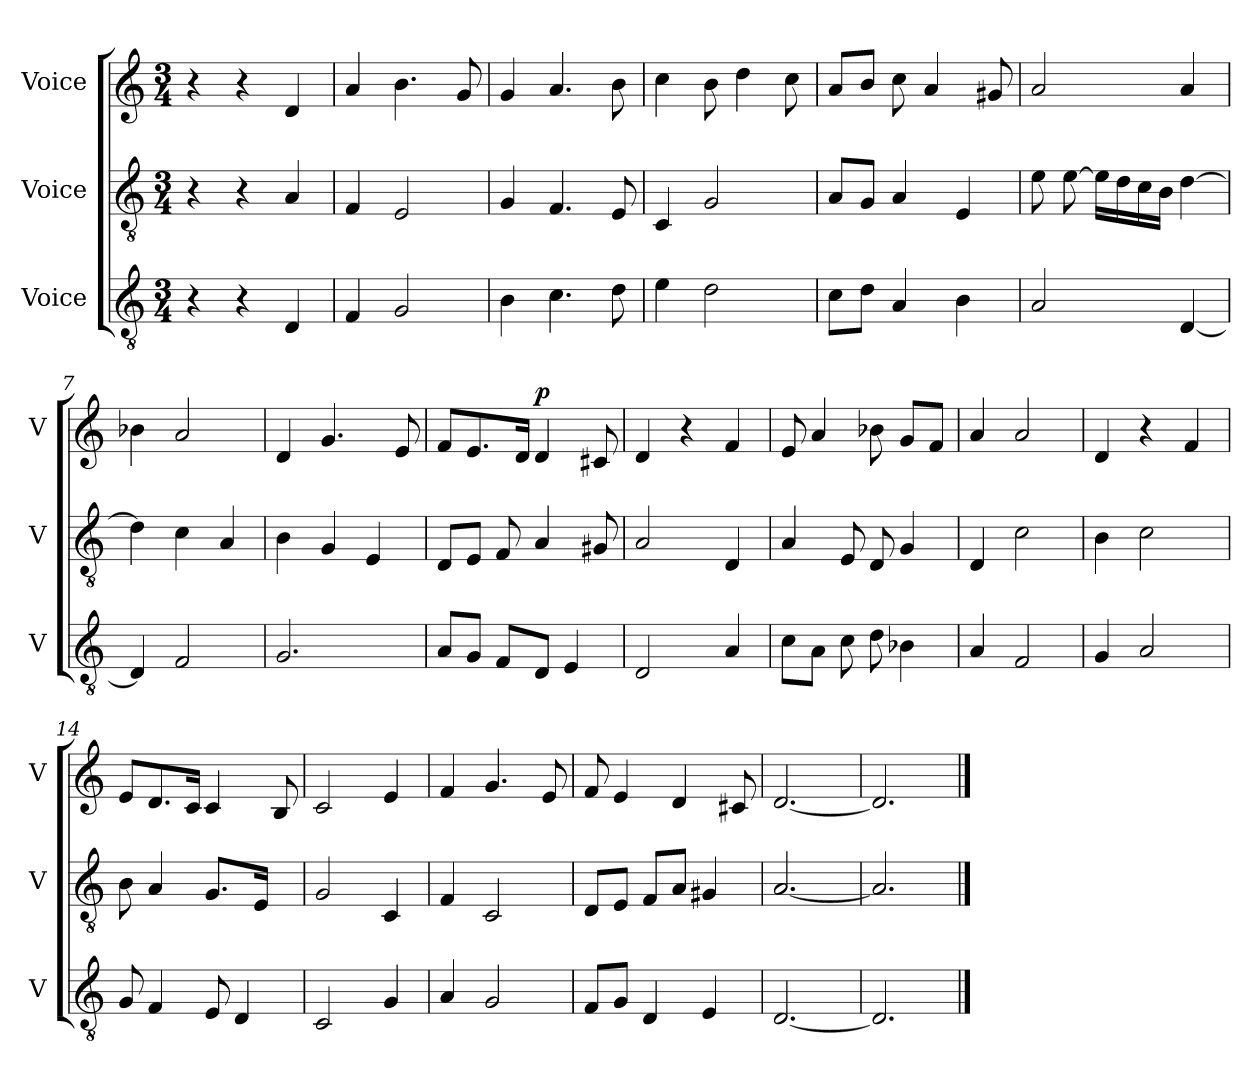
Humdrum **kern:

**kern	**kern	**kern	**dynam
*part3	*part2	*part1	*part1
*staff3	*staff2	*staff1	*staff1
*I"Voice	*I"Voice	*I"Voice	*
*I'V	*I'V	*I'V	*
*clefGv2	*clefGv2	*clefG2	*
*k[]	*k[]	*k[]	*
*M3/4	*M3/4	*M3/4	*
*MM120	*MM120	*MM120	*
=1	=1	=1	=1
4r	4r	4r	.
4r	4r	4r	.
4D/	4A/	4d/	.
=2	=2	=2	=2
4F/	4F/	4a/	.
2G/	2E/	4.b\	.
.	.	8g/	.
=3	=3	=3	=3
4B\	4G/	4g/	.
4.c\	4.F/	4.a/	.
8d\	8E/	8b\	.
=4	=4	=4	=4
4e\	4C/	4cc\	.
2d\	2G/	8b\	.
.	.	4dd\	.
.	.	8cc\	.
=5	=5	=5	=5
8c\L	8A/L	8a/L	.
8d\J	8G/J	8b/J	.
4A/	4A/	8cc\	.
.	.	4a/	.
4B\	4E/	.	.
.	.	8g#X/	.
=6	=6	=6	=6
2A/	8e\	2a/	.
.	[8e\	.	.
.	16e\LL]	.	.
.	16d\	.	.
.	16c\	.	.
.	16B\JJ	.	.
[4D/	[4d\	4a/	.
=7	=7	=7	=7
4D/]	4d\]	4b-X\	.
2F/	4c\	2a/	.
.	4A/	.	.
=8	=8	=8	=8
2.G/	4B\	4d/	.
.	4G/	4.g/	.
.	4E/	.	.
.	.	8e/	.
=9	=9	=9	=9
8A/L	8D/L	8f/L	.
8G/J	8E/J	8.e/	.
8F/L	8F/	.	.
.	.	16d/Jk	.
!	!	!	!LO:DY:a
8D/J	4A/	4d/	p
4E/	.	.	.
.	8G#X/	8c#X/	.
!!LO:LB:g=z
=10	=10	=10	=10
2D/	2A/	4d/	.
.	.	4r	.
4A/	4D/	4f/	.
=11	=11	=11	=11
8c\L	4A/	8e/	.
8A\J	.	4a/	.
8c\	8E/	.	.
8d\	8D/	8b-X\	.
4B-X\	4G/	8g/L	.
.	.	8f/J	.
=12	=12	=12	=12
4A/	4D/	4a/	.
2F/	2c\	2a/	.
=13	=13	=13	=13
4G/	4B\	4d/	.
2A/	2c\	4r	.
.	.	4f/	.
=14	=14	=14	=14
8G/	8B\	8e/L	.
4F/	4A/	8.d/	.
.	.	16c/Jk	.
8E/	8.G/L	4c/	.
4D/	.	.	.
.	16E/Jk	.	.
.	8ryy	8B/	.
=15	=15	=15	=15
2C/	2G/	2c/	.
4G/	4C/	4e/	.
=16	=16	=16	=16
4A/	4F/	4f/	.
2G/	2C/	4.g/	.
.	.	8e/	.
=17	=17	=17	=17
8F/L	8D/L	8f/	.
8G/J	8E/J	4e/	.
4D/	8F/L	.	.
.	8A/J	4d/	.
4E/	4G#X/	.	.
.	.	8c#X/	.
=18	=18	=18	=18
[2.D/	[2.A/	[2.d/	.
=19	=19	=19	=19
2.D/]	2.A/]	2.d/]	.
==	==	==	==
*-	*-	*-	*-
